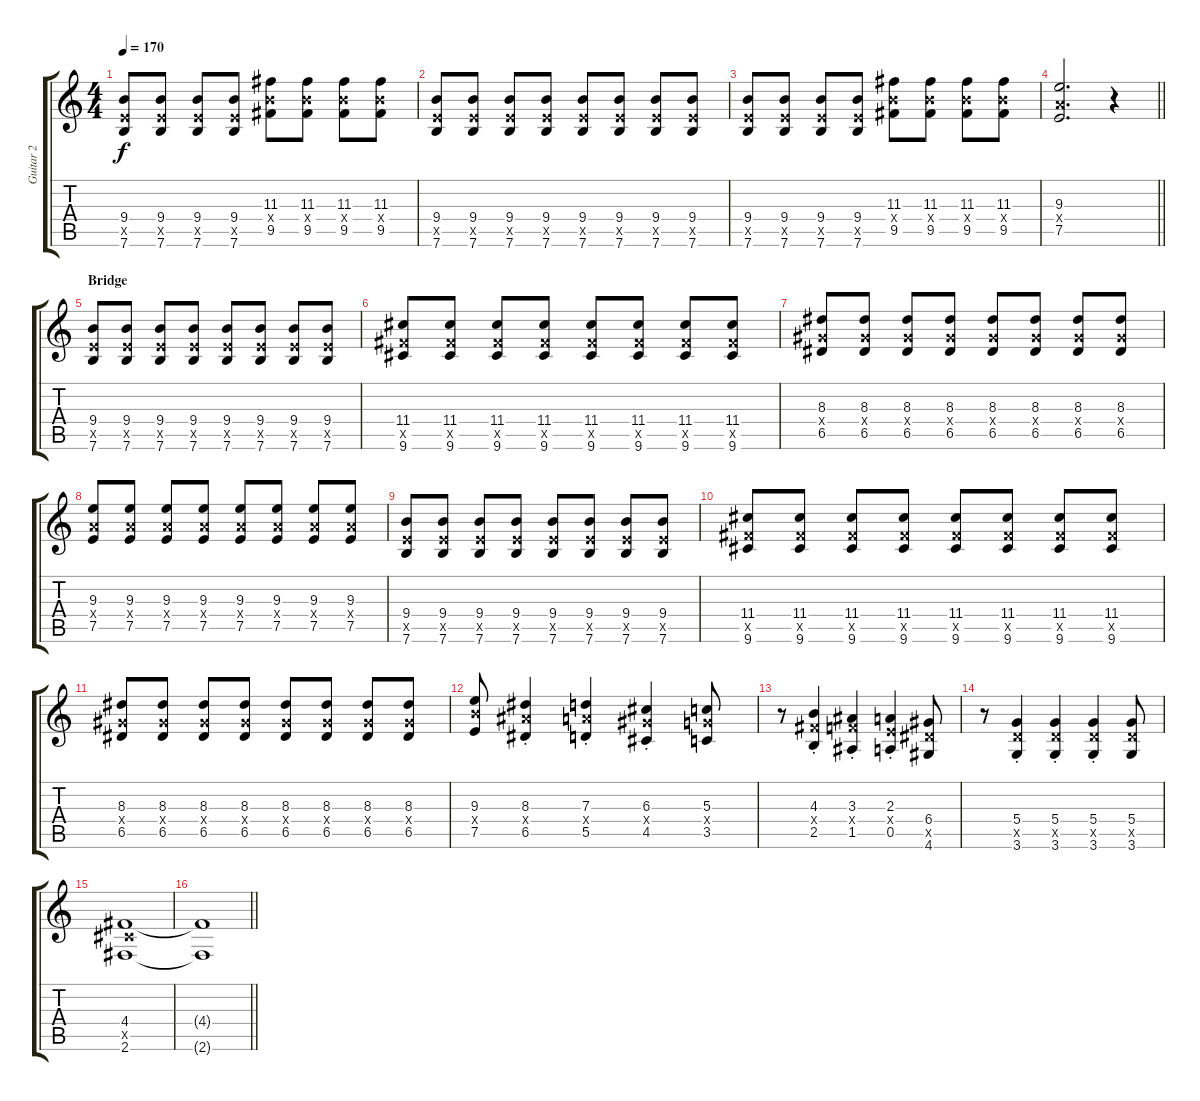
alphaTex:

\track ("Guitar 2" "Guitar 2") {instrument overdrivenguitar}
\staff {score tabs}
\tuning (E4 B3 G3 D3 A2 E2) {hide}
\ts (4 4)
\tempo 170
\clef g2
\ks c
(9.4 7.5{x} 7.6).8{dy f} (9.4 7.5{x} 7.6).8 (9.4 7.5{x} 7.6).8 (9.4 7.5{x} 7.6).8 (11.3 9.4{x} 9.5).8 (11.3 9.4{x} 9.5).8 (11.3 9.4{x} 9.5).8 (11.3 9.4{x} 9.5).8 |
(9.4 7.5{x} 7.6).8 (9.4 7.5{x} 7.6).8 (9.4 7.5{x} 7.6).8 (9.4 7.5{x} 7.6).8 (9.4 7.5{x} 7.6).8 (9.4 7.5{x} 7.6).8 (9.4 7.5{x} 7.6).8 (9.4 7.5{x} 7.6).8 |
(9.4 7.5{x} 7.6).8 (9.4 7.5{x} 7.6).8 (9.4 7.5{x} 7.6).8 (9.4 7.5{x} 7.6).8 (11.3 9.4{x} 9.5).8 (11.3 9.4{x} 9.5).8 (11.3 9.4{x} 9.5).8 (11.3 9.4{x} 9.5).8 |
\barLineRight lightlight
(9.3 7.4{x} 7.5).2{d} r.4 |
\section ("" "Bridge")
(9.4 7.5{x} 7.6).8 (9.4 7.5{x} 7.6).8 (9.4 7.5{x} 7.6).8 (9.4 7.5{x} 7.6).8 (9.4 7.5{x} 7.6).8 (9.4 7.5{x} 7.6).8 (9.4 7.5{x} 7.6).8 (9.4 7.5{x} 7.6).8 |
(11.4 9.5{x} 9.6).8 (11.4 9.5{x} 9.6).8 (11.4 9.5{x} 9.6).8 (11.4 9.5{x} 9.6).8 (11.4 9.5{x} 9.6).8 (11.4 9.5{x} 9.6).8 (11.4 9.5{x} 9.6).8 (11.4 9.5{x} 9.6).8 |
(8.3 6.4{x} 6.5).8 (8.3 6.4{x} 6.5).8 (8.3 6.4{x} 6.5).8 (8.3 6.4{x} 6.5).8 (8.3 6.4{x} 6.5).8 (8.3 6.4{x} 6.5).8 (8.3 6.4{x} 6.5).8 (8.3 6.4{x} 6.5).8 |
(9.3 7.4{x} 7.5).8 (9.3 7.4{x} 7.5).8 (9.3 7.4{x} 7.5).8 (9.3 7.4{x} 7.5).8 (9.3 7.4{x} 7.5).8 (9.3 7.4{x} 7.5).8 (9.3 7.4{x} 7.5).8 (9.3 7.4{x} 7.5).8 |
(9.4 7.5{x} 7.6).8 (9.4 7.5{x} 7.6).8 (9.4 7.5{x} 7.6).8 (9.4 7.5{x} 7.6).8 (9.4 7.5{x} 7.6).8 (9.4 7.5{x} 7.6).8 (9.4 7.5{x} 7.6).8 (9.4 7.5{x} 7.6).8 |
(11.4 9.5{x} 9.6).8 (11.4 9.5{x} 9.6).8 (11.4 9.5{x} 9.6).8 (11.4 9.5{x} 9.6).8 (11.4 9.5{x} 9.6).8 (11.4 9.5{x} 9.6).8 (11.4 9.5{x} 9.6).8 (11.4 9.5{x} 9.6).8 |
(8.3 6.4{x} 6.5).8 (8.3 6.4{x} 6.5).8 (8.3 6.4{x} 6.5).8 (8.3 6.4{x} 6.5).8 (8.3 6.4{x} 6.5).8 (8.3 6.4{x} 6.5).8 (8.3 6.4{x} 6.5).8 (8.3 6.4{x} 6.5).8 |
(9.3 9.4{x} 7.5).8 (8.3{st} 8.4{st x} 6.5{st}).4 (7.3{st} 7.4{st x} 5.5{st}).4 (6.3{st} 6.4{st x} 4.5{st}).4 (5.3 5.4{x} 3.5).8 |
r.8 (4.3{st} 4.4{st x} 2.5{st}).4 (3.3{st} 3.4{st x} 1.5{st}).4 (2.3{st} 2.4{st x} 0.5{st}).4 (6.4 6.5{x} 4.6).8 |
r.8 (5.4{st} 5.5{st x} 3.6{st}).4 (5.4{st} 5.5{st x} 3.6{st}).4 (5.4{st} 5.5{st x} 3.6{st}).4 (5.4 5.5{x} 3.6).8 |
(4.4 4.5{x} 2.6).1 |
\barLineRight lightlight
(4.4{t} 2.6{t}).1
